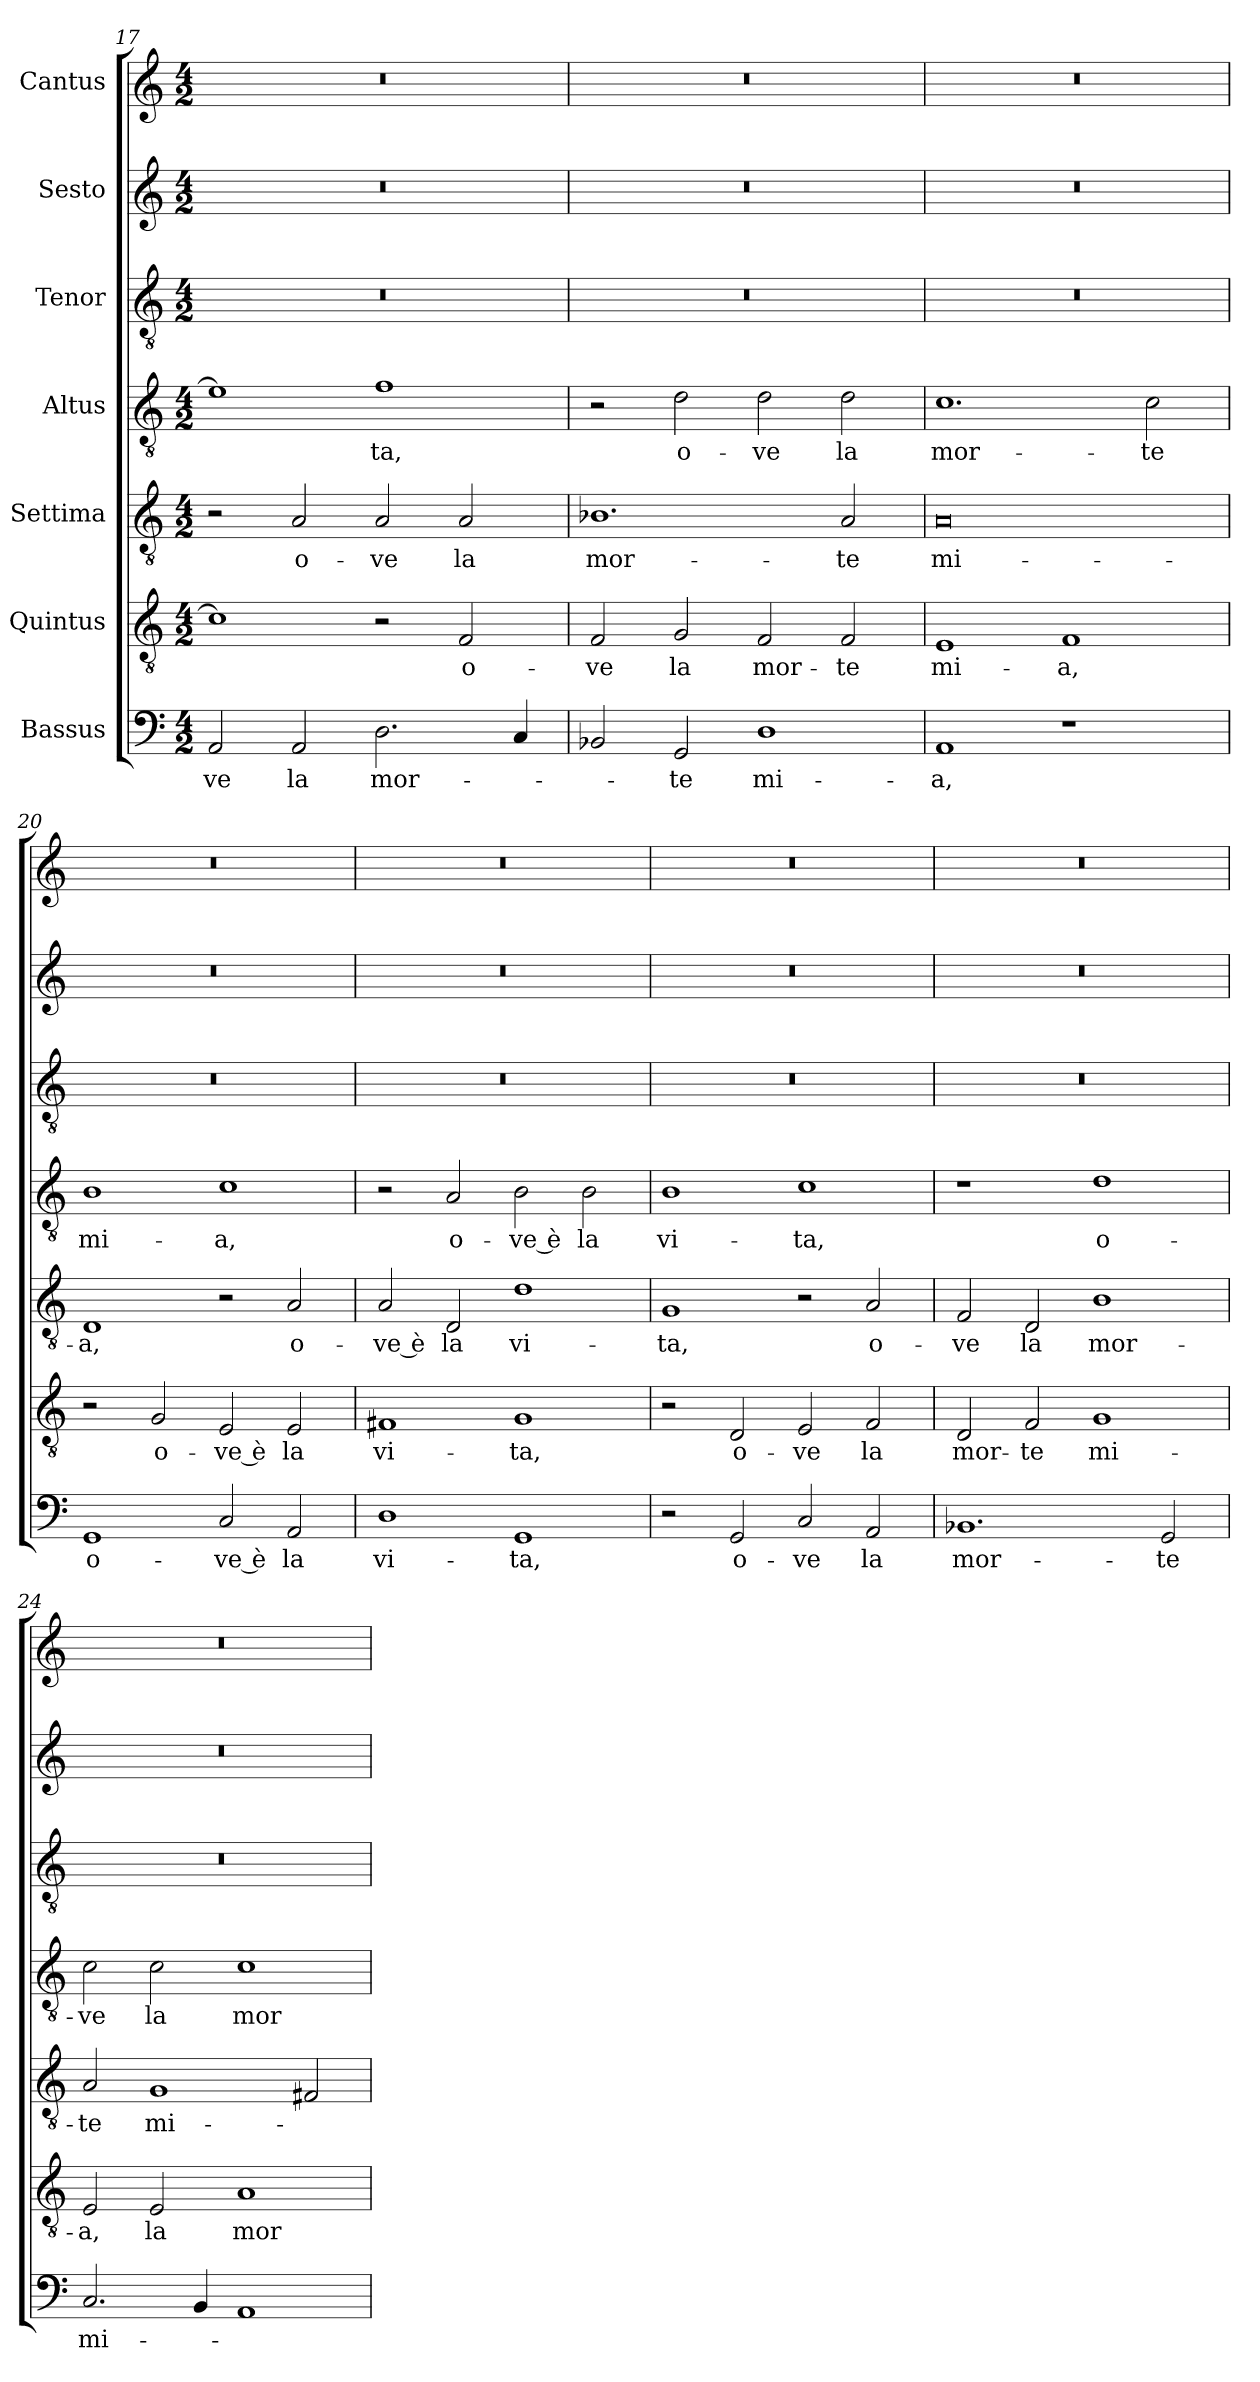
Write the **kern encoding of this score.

**kern	**text	**kern	**text	**kern	**text	**kern	**text	**kern	**kern	**kern
*part7	*part7	*part6	*part6	*part5	*part5	*part4	*part4	*part3	*part2	*part1
*staff7	*staff7	*staff6	*staff6	*staff5	*staff5	*staff4	*staff4	*staff3	*staff2	*staff1
*I"Bassus	*	*I"Quintus	*	*I"Settima	*	*I"Altus	*	*I"Tenor	*I"Sesto	*I"Cantus
!!LO:PB:g=z
*clefF4	*	*clefGv2	*	*clefGv2	*	*clefGv2	*	*clefGv2	*clefG2	*clefG2
*k[]	*	*k[]	*	*k[]	*	*k[]	*	*k[]	*k[]	*k[]
*M4/2	*	*M4/2	*	*M4/2	*	*M4/2	*	*M4/2	*M4/2	*M4/2
=17	=17	=17	=17	=17	=17	=17	=17	=17	=17	=17
!	!LO:LY:b	!	!	!	!	!	!	!	!	!
2AA/	-ve	1c]	.	2r	.	1e]	.	0r	0r	0r
!	!LO:LY:b	!	!	!	!LO:LY:b	!	!	!	!	!
2AA/	la	.	.	2A/	o-	.	.	.	.	.
!	!LO:LY:b	!	!	!	!LO:LY:b	!	!LO:LY:b	!	!	!
2.D\	mor-	2r	.	2A/	-ve	1f	-ta,	.	.	.
!	!	!	!LO:LY:b	!	!LO:LY:b	!	!	!	!	!
.	.	2F/	o-	2A/	la	.	.	.	.	.
4C/	.	.	.	.	.	.	.	.	.	.
=18	=18	=18	=18	=18	=18	=18	=18	=18	=18	=18
!	!	!	!LO:LY:b	!	!LO:LY:b	!	!	!	!	!
2BB-X/	.	2F/	-ve	1.B-X	mor-	2r	.	0r	0r	0r
!	!LO:LY:b	!	!LO:LY:b	!	!	!	!LO:LY:b	!	!	!
2GG/	-te	2G/	la	.	.	2d\	o-	.	.	.
!	!LO:LY:b	!	!LO:LY:b	!	!	!	!LO:LY:b	!	!	!
1D	mi-	2F/	mor-	.	.	2d\	-ve	.	.	.
!	!	!	!LO:LY:b	!	!LO:LY:b	!	!LO:LY:b	!	!	!
.	.	2F/	-te	2A/	-te	2d\	la	.	.	.
=19	=19	=19	=19	=19	=19	=19	=19	=19	=19	=19
!	!LO:LY:b	!	!LO:LY:b	!	!LO:LY:b	!	!LO:LY:b	!	!	!
1AA	-a,	1E	mi-	0A	mi-	1.c	mor-	0r	0r	0r
!	!	!	!LO:LY:b	!	!	!	!	!	!	!
1r	.	1F	-a,	.	.	.	.	.	.	.
!	!	!	!	!	!	!	!LO:LY:b	!	!	!
.	.	.	.	.	.	2c\	-te	.	.	.
=20	=20	=20	=20	=20	=20	=20	=20	=20	=20	=20
!	!LO:LY:b	!	!	!	!LO:LY:b	!	!LO:LY:b	!	!	!
1GG	o-	2r	.	1D	-a,	1B	mi-	0r	0r	0r
!	!	!	!LO:LY:b	!	!	!	!	!	!	!
.	.	2G/	o-	.	.	.	.	.	.	.
!	!LO:LY:b	!	!LO:LY:b	!	!	!	!LO:LY:b	!	!	!
2C/	-ve è	2E/	-ve è	2r	.	1c	-a,	.	.	.
!	!LO:LY:b	!	!LO:LY:b	!	!LO:LY:b	!	!	!	!	!
2AA/	la	2E/	la	2A/	o-	.	.	.	.	.
=21	=21	=21	=21	=21	=21	=21	=21	=21	=21	=21
!	!LO:LY:b	!	!LO:LY:b	!	!LO:LY:b	!	!	!	!	!
1D	vi-	1F#X	vi-	2A/	-ve è	2r	.	0r	0r	0r
!	!	!	!	!	!LO:LY:b	!	!LO:LY:b	!	!	!
.	.	.	.	2D/	la	2A/	o-	.	.	.
!	!LO:LY:b	!	!LO:LY:b	!	!LO:LY:b	!	!LO:LY:b	!	!	!
1GG	-ta,	1G	-ta,	1d	vi-	2B\	-ve è	.	.	.
!	!	!	!	!	!	!	!LO:LY:b	!	!	!
.	.	.	.	.	.	2B\	la	.	.	.
=22	=22	=22	=22	=22	=22	=22	=22	=22	=22	=22
!	!	!	!	!	!LO:LY:b	!	!LO:LY:b	!	!	!
2r	.	2r	.	1G	-ta,	1B	vi-	0r	0r	0r
!	!LO:LY:b	!	!LO:LY:b	!	!	!	!	!	!	!
2GG/	o-	2D/	o-	.	.	.	.	.	.	.
!	!LO:LY:b	!	!LO:LY:b	!	!	!	!LO:LY:b	!	!	!
2C/	-ve	2E/	-ve	2r	.	1c	-ta,	.	.	.
!	!LO:LY:b	!	!LO:LY:b	!	!LO:LY:b	!	!	!	!	!
2AA/	la	2F/	la	2A/	o-	.	.	.	.	.
=23	=23	=23	=23	=23	=23	=23	=23	=23	=23	=23
!	!LO:LY:b	!	!LO:LY:b	!	!LO:LY:b	!	!	!	!	!
1.BB-X	mor-	2D/	mor-	2F/	-ve	1r	.	0r	0r	0r
!	!	!	!LO:LY:b	!	!LO:LY:b	!	!	!	!	!
.	.	2F/	-te	2D/	la	.	.	.	.	.
!	!	!	!LO:LY:b	!	!LO:LY:b	!	!LO:LY:b	!	!	!
.	.	1G	mi-	1B	mor-	1d	o-	.	.	.
!	!LO:LY:b	!	!	!	!	!	!	!	!	!
2GG/	-te	.	.	.	.	.	.	.	.	.
=24	=24	=24	=24	=24	=24	=24	=24	=24	=24	=24
!	!LO:LY:b	!	!LO:LY:b	!	!LO:LY:b	!	!LO:LY:b	!	!	!
2.C/	mi-	2E/	-a,	2A/	-te	2c\	-ve	0r	0r	0r
!	!	!	!LO:LY:b	!	!LO:LY:b	!	!LO:LY:b	!	!	!
.	.	2E/	la	1G	mi-	2c\	la	.	.	.
4BB/	.	.	.	.	.	.	.	.	.	.
!	!	!	!LO:LY:b	!	!	!	!LO:LY:b	!	!	!
1AA	.	1A	mor-	.	.	1c	mor-	.	.	.
.	.	.	.	2F#X/	.	.	.	.	.	.
=	=	=	=	=	=	=	=	=	=	=
*-	*-	*-	*-	*-	*-	*-	*-	*-	*-	*-
